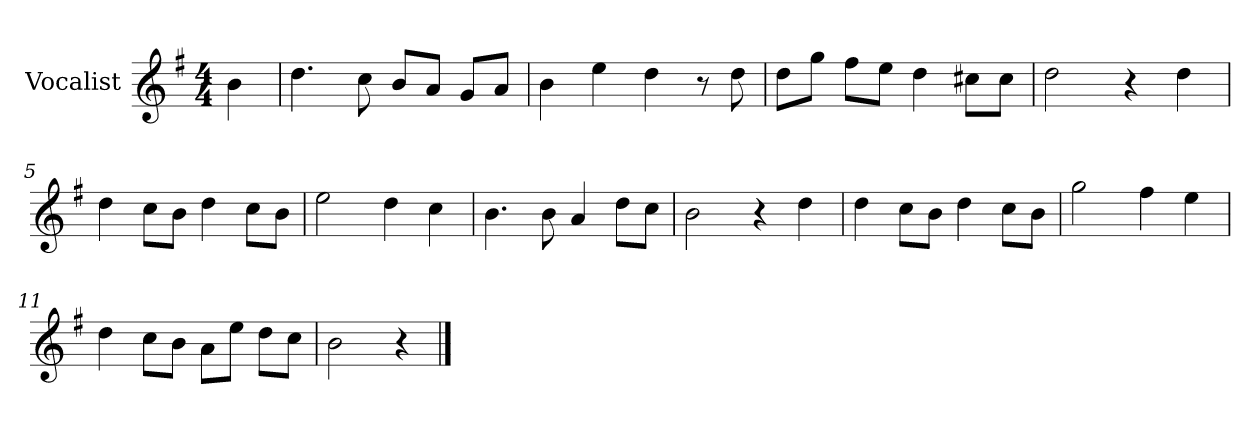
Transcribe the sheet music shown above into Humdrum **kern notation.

**kern
*part1
*staff1
*I"Vocalist
*k[f#]
*G:
*M4/4
=
4b
=1
4.dd
8cc
8bL
8aJ
8gL
8aJ
=2
4b
4ee
4dd
8r
8dd
=3
8ddL
8ggJ
8ff#L
8eeJ
4dd
8cc#XL
8cc#J
=4
2dd
4r
4dd
=5
4dd
8ccL
8bJ
4dd
8ccL
8bJ
=6
2ee
4dd
4cc
=7
4.b
8b
4a
8ddL
8ccJ
=8
2b
4r
4dd
=9
4dd
8ccL
8bJ
4dd
8ccL
8bJ
=10
2gg
4ff#
4ee
=11
4dd
8ccL
8bJ
8aL
8eeJ
8ddL
8ccJ
=12
2b
4r
==
*-
